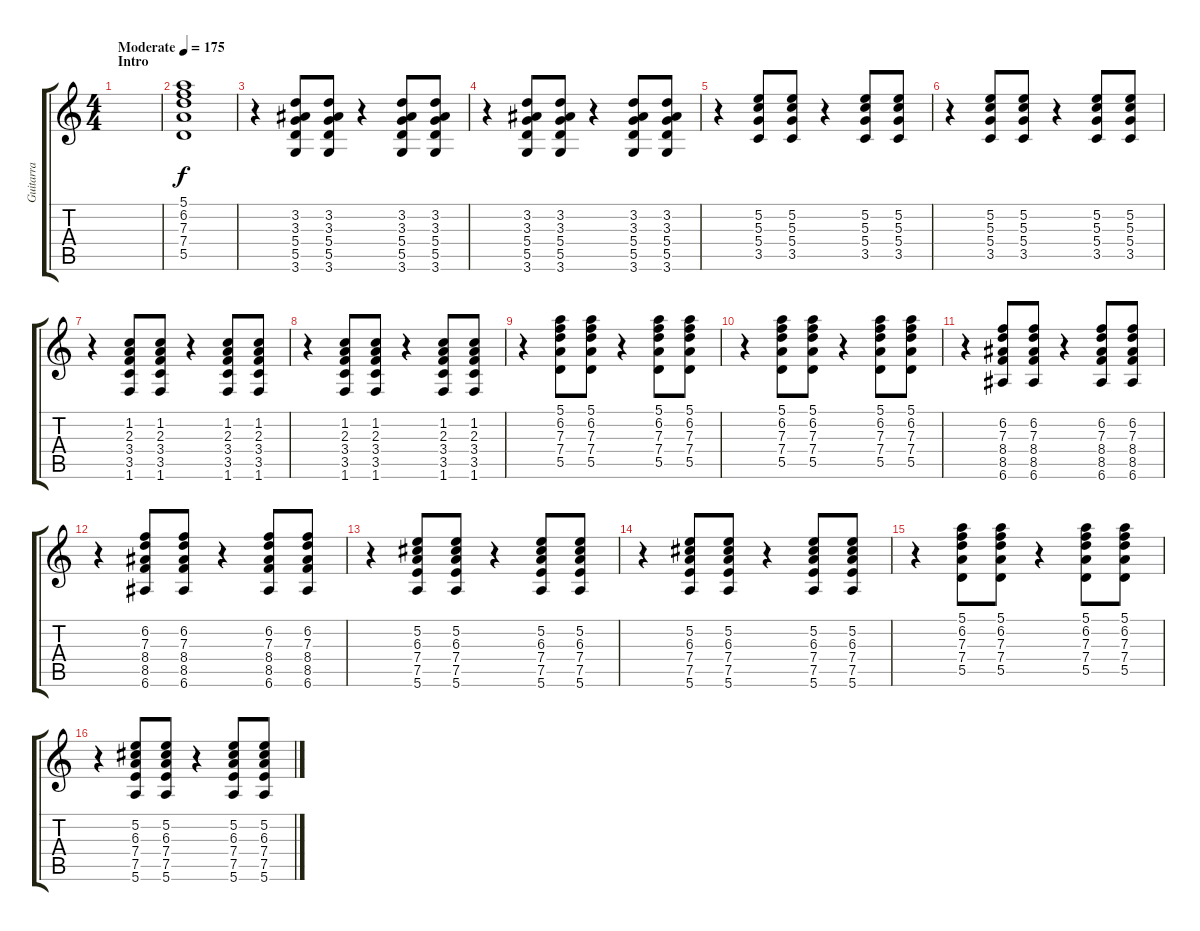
\track ("Guitarra" "Guitarra") {instrument acousticguitarsteel}
\staff {score tabs}
\tuning (E4 B3 G3 D3 A2 E2) {hide}
\ts (4 4)
\section ("" "Intro")
\tempo (175 "Moderate")
\clef g2
\ks c
|
(5.1 6.2 7.3 7.4 5.5).1 |
r.4 (3.2 3.3 5.4 5.5 3.6).8 (3.2 3.3 5.4 5.5 3.6).8 r.4 (3.2 3.3 5.4 5.5 3.6).8 (3.2 3.3 5.4 5.5 3.6).8 |
r.4 (3.2 3.3 5.4 5.5 3.6).8 (3.2 3.3 5.4 5.5 3.6).8 r.4 (3.2 3.3 5.4 5.5 3.6).8 (3.2 3.3 5.4 5.5 3.6).8 |
r.4 (5.2 5.3 5.4 3.5).8 (5.2 5.3 5.4 3.5).8 r.4 (5.2 5.3 5.4 3.5).8 (5.2 5.3 5.4 3.5).8 |
r.4 (5.2 5.3 5.4 3.5).8 (5.2 5.3 5.4 3.5).8 r.4 (5.2 5.3 5.4 3.5).8 (5.2 5.3 5.4 3.5).8 |
r.4 (1.2 2.3 3.4 3.5 1.6).8 (1.2 2.3 3.4 3.5 1.6).8 r.4 (1.2 2.3 3.4 3.5 1.6).8 (1.2 2.3 3.4 3.5 1.6).8 |
r.4 (1.2 2.3 3.4 3.5 1.6).8 (1.2 2.3 3.4 3.5 1.6).8 r.4 (1.2 2.3 3.4 3.5 1.6).8 (1.2 2.3 3.4 3.5 1.6).8 |
r.4 (5.1 6.2 7.3 7.4 5.5).8 (5.1 6.2 7.3 7.4 5.5).8 r.4 (5.1 6.2 7.3 7.4 5.5).8 (5.1 6.2 7.3 7.4 5.5).8 |
r.4 (5.1 6.2 7.3 7.4 5.5).8 (5.1 6.2 7.3 7.4 5.5).8 r.4 (5.1 6.2 7.3 7.4 5.5).8 (5.1 6.2 7.3 7.4 5.5).8 |
r.4 (6.2 7.3 8.4 8.5 6.6).8 (6.2 7.3 8.4 8.5 6.6).8 r.4 (6.2 7.3 8.4 8.5 6.6).8 (6.2 7.3 8.4 8.5 6.6).8 |
r.4 (6.2 7.3 8.4 8.5 6.6).8 (6.2 7.3 8.4 8.5 6.6).8 r.4 (6.2 7.3 8.4 8.5 6.6).8 (6.2 7.3 8.4 8.5 6.6).8 |
r.4 (5.2 6.3 7.4 7.5 5.6).8 (5.2 6.3 7.4 7.5 5.6).8 r.4 (5.2 6.3 7.4 7.5 5.6).8 (5.2 6.3 7.4 7.5 5.6).8 |
r.4 (5.2 6.3 7.4 7.5 5.6).8 (5.2 6.3 7.4 7.5 5.6).8 r.4 (5.2 6.3 7.4 7.5 5.6).8 (5.2 6.3 7.4 7.5 5.6).8 |
r.4 (5.1 6.2 7.3 7.4 5.5).8 (5.1 6.2 7.3 7.4 5.5).8 r.4 (5.1 6.2 7.3 7.4 5.5).8 (5.1 6.2 7.3 7.4 5.5).8 |
r.4 (5.2 6.3 7.4 7.5 5.6).8 (5.2 6.3 7.4 7.5 5.6).8 r.4 (5.2 6.3 7.4 7.5 5.6).8 (5.2 6.3 7.4 7.5 5.6).8
